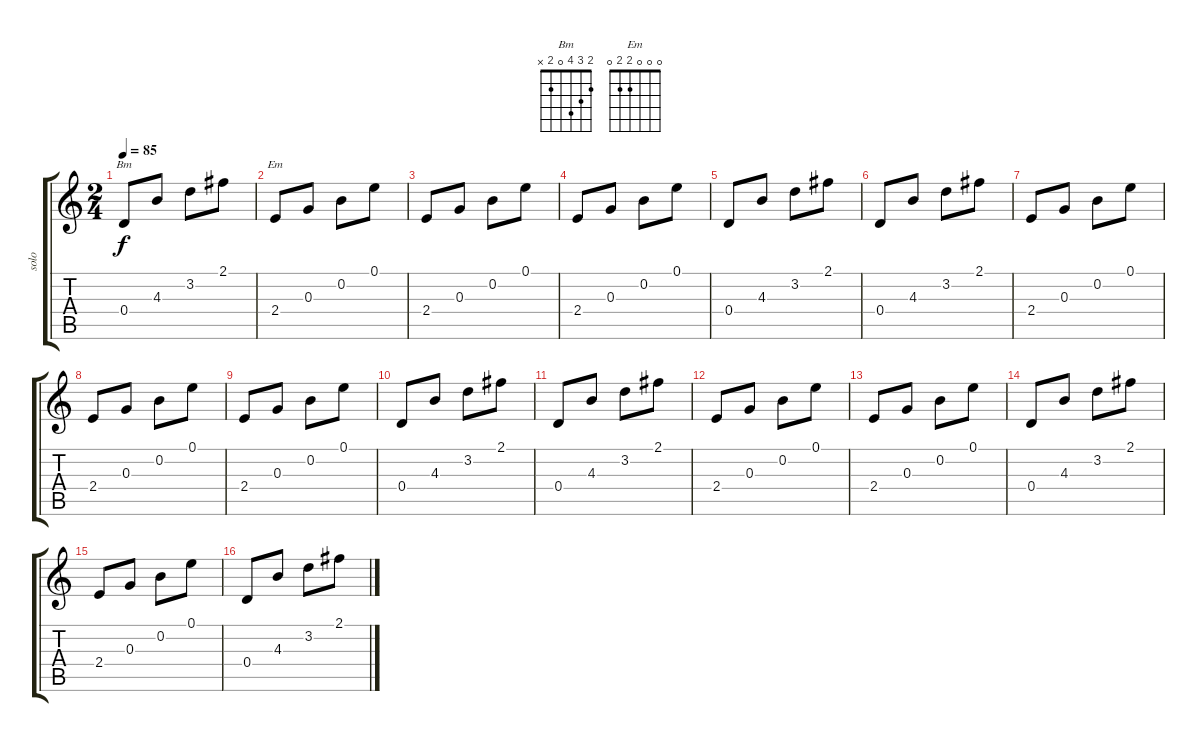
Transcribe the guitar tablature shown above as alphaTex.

\track ("solo" "solo") {instrument distortionguitar}
\staff {score tabs}
\tuning (E4 B3 G3 D3 A2 E2) {hide}
\chord ("Bm" 2 3 4 0 2 x)
\chord ("Em" 0 0 0 2 2 0)
\ts (2 4)
\tempo 85
\clef g2
\ks c
0.4.8{ch "Bm" dy f} 4.3.8 3.2.8 2.1.8 |
2.4.8{ch "Em"} 0.3.8 0.2.8 0.1.8 |
2.4.8 0.3.8 0.2.8 0.1.8 |
2.4.8 0.3.8 0.2.8 0.1.8 |
0.4.8 4.3.8 3.2.8 2.1.8 |
0.4.8 4.3.8 3.2.8 2.1.8 |
2.4.8 0.3.8 0.2.8 0.1.8 |
2.4.8 0.3.8 0.2.8 0.1.8 |
2.4.8 0.3.8 0.2.8 0.1.8 |
0.4.8 4.3.8 3.2.8 2.1.8 |
0.4.8 4.3.8 3.2.8 2.1.8 |
2.4.8 0.3.8 0.2.8 0.1.8 |
2.4.8 0.3.8 0.2.8 0.1.8 |
0.4.8 4.3.8 3.2.8 2.1.8 |
2.4.8 0.3.8 0.2.8 0.1.8 |
0.4.8 4.3.8 3.2.8 2.1.8
